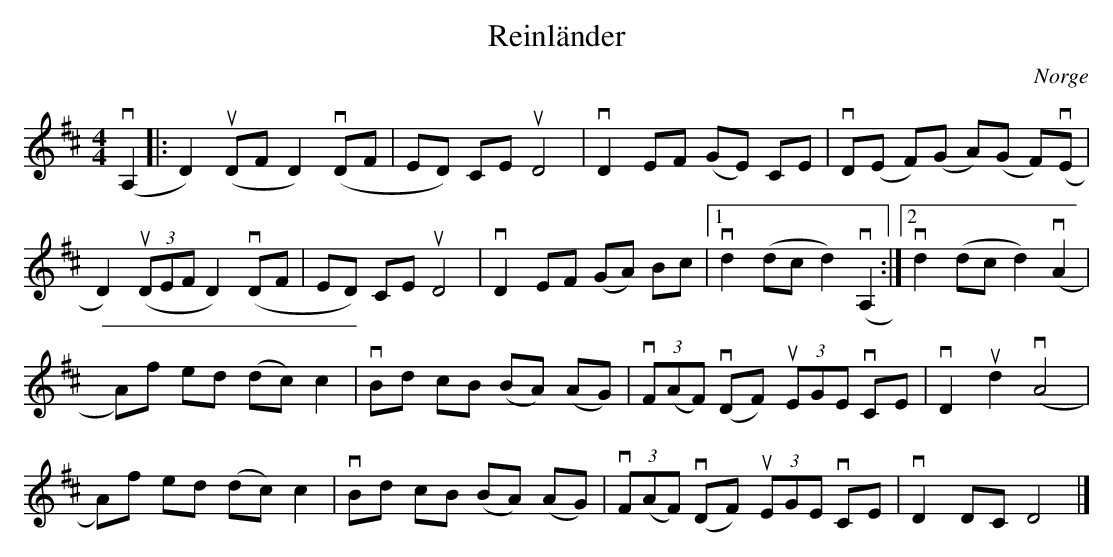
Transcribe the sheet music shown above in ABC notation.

X:1
T: Reinländer
O:Norge
M: 4/4
L: 1/8
K: D
v(A,2|: D2) u(DF D2) v(DF | ED) CE uD4 | vD2 EF (GE) CE | vD(E F)(G A)(G F)v(E |
D2) u(3(DEF D2) v(DF | ED) CE uD4 | vD2 EF (GA) Bc |1 vd2 (dc d2) v(A,2 :|2 vd2 (dc d2) v(A2 |
A)f ed (dc) c2 | vBd cB (BA) (AG) | v(3F(AF) v(DF) u(3EGE vCE | vD2 ud2 v(A4 |
A)f ed (dc) c2 | vBd cB (BA) (AG) | v(3F(AF) v(DF) u(3EGE vCE | vD2 DC D4 |]
